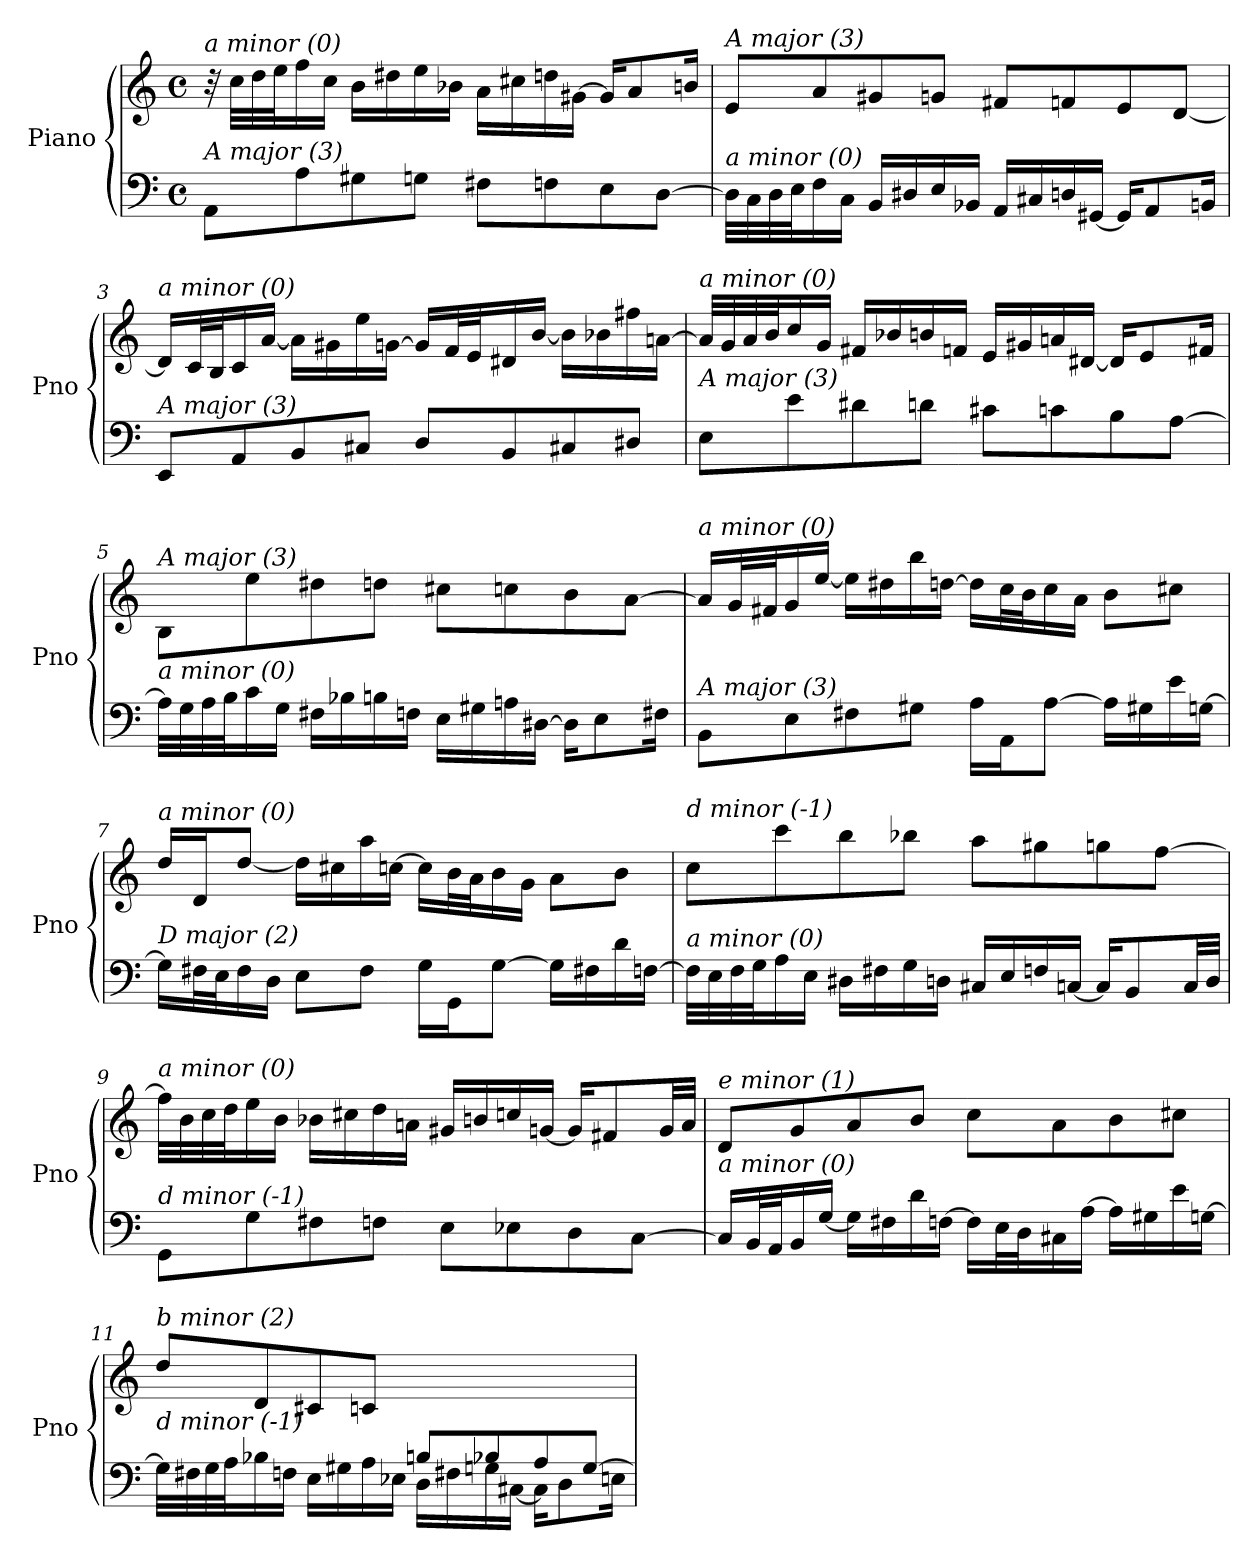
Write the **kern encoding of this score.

**kern	**kern
*part1	*part1
*staff2	*staff1
*I"Piano	*
*I'Pno	*
*clefF4	*clefG2
*k[]	*k[]
*M4/4	*M4/4
*met(c)	*met(c)
=1	=1
!	!LO:TX:i:t=a minor (0)
!LO:TX:i:t=A major (3)	!
8AA/L	32r
.	32cc\LLL
.	32dd\
.	32ee\J
8A\	16ff\
.	16cc\JJ
8G#X\	16b\LL
.	16dd#X\
8Gn\J	16ee\
.	16b-X\JJ
8F#X\L	16a\LL
.	16cc#X\
8Fn\	16ddn\
.	[16g#X\JJ
8E\	16g#/KL]
.	8a/
[8D\J	.
.	16bn/Jk
=2	=2
!	!LO:TX:i:t=A major (3)
!LO:TX:i:t=a minor (0)	!
32D\LLL]	8e/L
32C\	.
32D\	.
32E\J	.
16F\	8a/
16C\JJ	.
16BB/LL	8g#X/
16D#X/	.
16E/	8gn/J
16BB-X/JJ	.
16AA/LL	8f#X/L
16C#X/	.
16Dn/	8fn/
[16GG#X/JJ	.
16GG#/KL]	8e/
8AA/	.
.	[8d/J
16BBn/Jk	.
!!LO:LB:g=z
=3	=3
!	!LO:TX:i:t=a minor (0)
!LO:TX:i:t=A major (3)	!
8EE/L	16d/LL]
.	32c/L
.	32B/J
8AA/	16c/
.	[16a/JJ
8BB/	16a\LL]
.	16g#X\
8C#X/J	16ee\
.	[16gn\JJ
8D/L	16g/LL]
.	32f/L
.	32e/J
8BB/	16d#X/
.	[16b/JJ
8C#X/	16b\LL]
.	16b-Xi\
8D#X/J	16ff#X\
.	[16an\JJ
=4	=4
!	!LO:TX:i:t=a minor (0)
!LO:TX:i:t=A major (3)	!
8E\L	32a/LLL]
.	32g/
.	32a/
.	32b/J
8e\	16cc/
.	16g/JJ
8d#X\	16f#X/LL
.	16b-Xi/
8dn\J	16b/
.	16fn/JJ
8c#X\L	16e/LL
.	16g#X/
8cn\	16an/
.	[16d#X/JJ
8B\	16d#/KL]
.	8e/
[8A\J	.
.	16f#X/Jk
!!LO:LB:g=z
=5	=5
!	!LO:TX:i:t=A major (3)
!LO:TX:i:t=a minor (0)	!
32A\LLL]	8B/L
32G\	.
32A\	.
32B\J	.
16c\	8ee\
16G\JJ	.
16F#X\LL	8dd#X\
16B-Xi\	.
16B\	8ddn\J
16Fn\JJ	.
16E\LL	8cc#X\L
16G#X\	.
16An\	8ccn\
[16D#X\JJ	.
16D#\KL]	8b\
8E\	.
.	[8a\J
16F#X\Jk	.
=6	=6
!	!LO:TX:i:t=a minor (0)
!LO:TX:i:t=A major (3)	!
8BB\L	16a/LL]
.	32g/L
.	32f#X/J
8E\	16g/
.	[16ee/JJ
8F#X\	16ee\LL]
.	16dd#X\
8G#X\J	16bb\
.	[16ddn\JJ
16A\LL	16dd\LL]
16AA\J	32cc\L
.	32b\J
[8A\J	16cc\
.	16a\JJ
16A\LL]	8b\L
16G#X\	.
16e\	8cc#X\J
[16Gn\JJ	.
!!LO:LB:g=z
=7	=7
!	!LO:TX:i:t=a minor (0)
!LO:TX:i:t=D major (2)	!
16G\LL]	16dd/LL
32F#X\L	16d/J
32E\J	.
16F#\	[8dd/J
16D\JJ	.
8E\L	16dd\LL]
.	16cc#X\
8F#\J	16aa\
.	[16ccn\JJ
16G\LL	16cc\LL]
16GG\J	32b\L
.	32a\J
[8G\J	16b\
.	16g\JJ
16G\LL]	8a\L
16F#X\	.
16d\	8b\J
[16Fn\JJ	.
=8	=8
!	!LO:TX:i:t=d minor (-1)
!LO:TX:i:t=a minor (0)	!
32F\LLL]	8cc\L
32E\	.
32F\	.
32G\J	.
16A\	8ccc\
16E\JJ	.
16D#X\LL	8bb\
16F#X\	.
16G\	8bb-X\J
16Dn\JJ	.
16C#X/LL	8aa\L
16E/	.
16Fn/	8gg#Xi\
[16Cn/JJ	.
16C/KL]	8gg\
8BB/	.
.	[8ff\J
32C/LL	.
32D/JJJ	.
!!LO:LB:g=z
=9	=9
!	!LO:TX:i:t=a minor (0)
!LO:TX:i:t=d minor (-1)	!
8GG\L	32ff\LLL]
.	32b\
.	32cc\
.	32dd\J
8G\	16ee\
.	16b\JJ
8F#X\	16b-Xi\LL
.	16cc#X\
8Fn\J	16dd\
.	16an\JJ
8E\L	16g#X/LL
.	16b/
8E-X\	16ccn/
.	[16gn/JJ
8D\	16g/KL]
.	8f#X/
[8C\J	.
.	32g/LL
.	32a/JJJ
=10	=10
!	!LO:TX:i:t=e minor (1)
!LO:TX:i:t=a minor (0)	!
16C/LL]	8d/L
32BB/L	.
32AA/J	.
16BB/	8g/
[16G/JJ	.
16G\LL]	8a/
16F#X\	.
16d\	8b/J
[16Fn\JJ	.
16F\LL]	8cc\L
32E\L	.
32D\J	.
16C#X\	8a\
[16A\JJ	.
16A\LL]	8b\
16G#X\	.
16e\	8cc#X\J
[16Gn\JJ	.
!!LO:PB:g=z
=11	=11
*^	*
!	!	!LO:TX:i:t=b minor (2)
!LO:TX:i:t=d minor (-1)	!	!
2ryy	32G\LLL]	8dd/L
.	32F#X\	.
.	32G\	.
.	32A\J	.
.	16B-X\	8d/
.	16Fn\JJ	.
.	16E\LL	8c#X/
.	16G#X\	.
.	16A\	8cn/J
.	16E-X\JJ	.
8Bn/L	16D\LL	2ryy
.	16F#X\	.
8B-X/	16Gn\	.
.	[16C#X\JJ	.
8A/	16C#\KL]	.
.	8D\	.
[8G/J	.	.
.	16En\Jk	.
*v	*v	*
=	=
*-	*-
